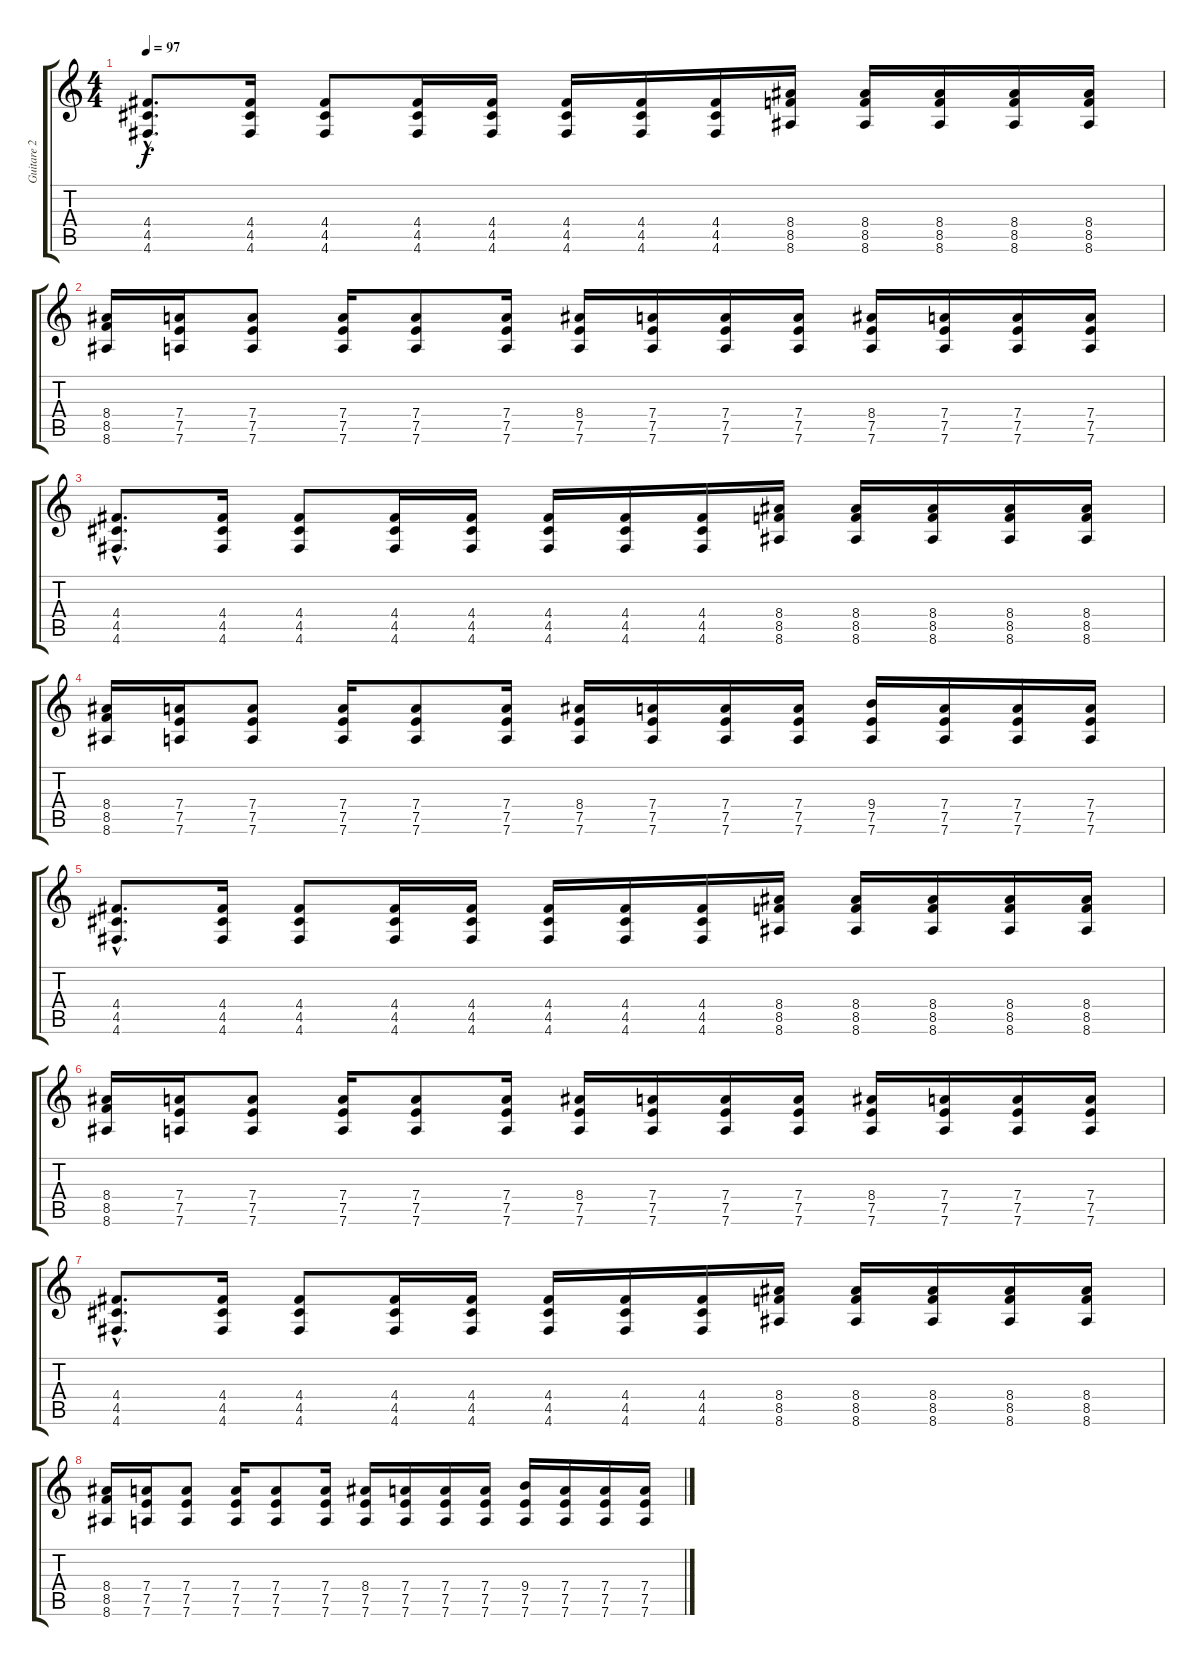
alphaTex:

\track ("Guitare 2 - Nick" "Guitare 2 ") {instrument distortionguitar}
\staff {score tabs}
\tuning (E4 B3 G3 D3 A2 D2) {hide}
\ts (4 4)
\tempo 97
\clef g2
\ks c
(4.4{hac} 4.5{hac} 4.6{hac}).8{d dy f volume 13} (4.4 4.5 4.6).16 (4.4 4.5 4.6).8 (4.4 4.5 4.6).16 (4.4 4.5 4.6).16 (4.4 4.5 4.6).16 (4.4 4.5 4.6).16 (4.4 4.5 4.6).16 (8.4 8.5 8.6).16 (8.4 8.5 8.6).16 (8.4 8.5 8.6).16 (8.4 8.5 8.6).16 (8.4 8.5 8.6).16 |
(8.4 8.5 8.6).16 (7.4 7.5 7.6).16 (7.4 7.5 7.6).8 (7.4 7.5 7.6).16 (7.4 7.5 7.6).8 (7.4 7.5 7.6).16 (8.4 7.5 7.6).16 (7.4 7.5 7.6).16 (7.4 7.5 7.6).16 (7.4 7.5 7.6).16 (8.4 7.5 7.6).16 (7.4 7.5 7.6).16 (7.4 7.5 7.6).16 (7.4 7.5 7.6).16 |
(4.4{hac} 4.5{hac} 4.6{hac}).8{d} (4.4 4.5 4.6).16 (4.4 4.5 4.6).8 (4.4 4.5 4.6).16 (4.4 4.5 4.6).16 (4.4 4.5 4.6).16 (4.4 4.5 4.6).16 (4.4 4.5 4.6).16 (8.4 8.5 8.6).16 (8.4 8.5 8.6).16 (8.4 8.5 8.6).16 (8.4 8.5 8.6).16 (8.4 8.5 8.6).16 |
(8.4 8.5 8.6).16 (7.4 7.5 7.6).16 (7.4 7.5 7.6).8 (7.4 7.5 7.6).16 (7.4 7.5 7.6).8 (7.4 7.5 7.6).16 (8.4 7.5 7.6).16 (7.4 7.5 7.6).16 (7.4 7.5 7.6).16 (7.4 7.5 7.6).16 (9.4 7.5 7.6).16 (7.4 7.5 7.6).16 (7.4 7.5 7.6).16 (7.4 7.5 7.6).16 |
(4.4{hac} 4.5{hac} 4.6{hac}).8{d} (4.4 4.5 4.6).16 (4.4 4.5 4.6).8 (4.4 4.5 4.6).16 (4.4 4.5 4.6).16 (4.4 4.5 4.6).16 (4.4 4.5 4.6).16 (4.4 4.5 4.6).16 (8.4 8.5 8.6).16 (8.4 8.5 8.6).16 (8.4 8.5 8.6).16 (8.4 8.5 8.6).16 (8.4 8.5 8.6).16 |
(8.4 8.5 8.6).16 (7.4 7.5 7.6).16 (7.4 7.5 7.6).8 (7.4 7.5 7.6).16 (7.4 7.5 7.6).8 (7.4 7.5 7.6).16 (8.4 7.5 7.6).16 (7.4 7.5 7.6).16 (7.4 7.5 7.6).16 (7.4 7.5 7.6).16 (8.4 7.5 7.6).16 (7.4 7.5 7.6).16 (7.4 7.5 7.6).16 (7.4 7.5 7.6).16 |
(4.4{hac} 4.5{hac} 4.6{hac}).8{d} (4.4 4.5 4.6).16 (4.4 4.5 4.6).8 (4.4 4.5 4.6).16 (4.4 4.5 4.6).16 (4.4 4.5 4.6).16 (4.4 4.5 4.6).16 (4.4 4.5 4.6).16 (8.4 8.5 8.6).16 (8.4 8.5 8.6).16 (8.4 8.5 8.6).16 (8.4 8.5 8.6).16 (8.4 8.5 8.6).16 |
(8.4 8.5 8.6).16 (7.4 7.5 7.6).16 (7.4 7.5 7.6).8 (7.4 7.5 7.6).16 (7.4 7.5 7.6).8 (7.4 7.5 7.6).16 (8.4 7.5 7.6).16 (7.4 7.5 7.6).16 (7.4 7.5 7.6).16 (7.4 7.5 7.6).16 (9.4 7.5 7.6).16 (7.4 7.5 7.6).16 (7.4 7.5 7.6).16 (7.4 7.5 7.6).16
